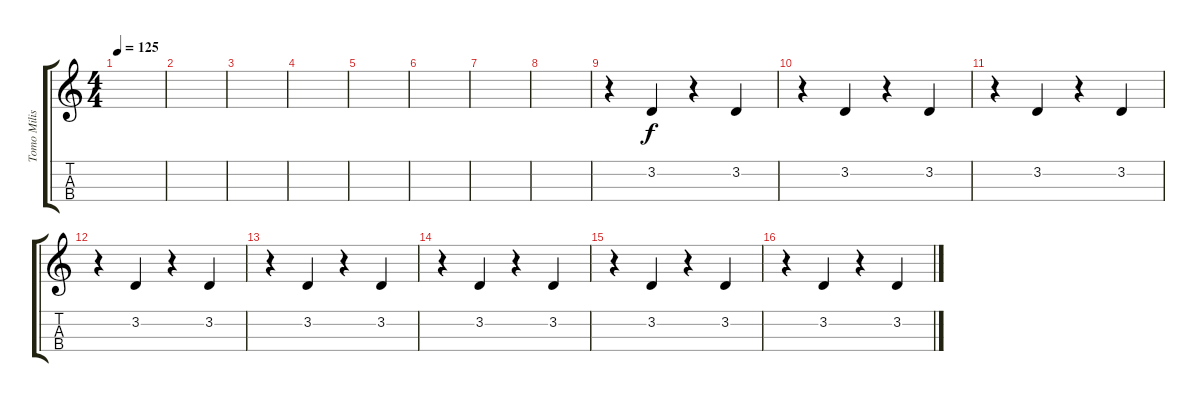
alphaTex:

\track ("Tomo Milisevic" "Tomo Milis") {instrument woodblock}
\staff {score tabs}
\tuning (E4 B3 G3 D3) {hide}
\ts (4 4)
\tempo 125
\clef g2
\ks c
|
|
|
|
|
|
|
|
r.4 3.2.4 r.4 3.2.4 |
r.4 3.2.4 r.4 3.2.4 |
r.4 3.2.4 r.4 3.2.4 |
r.4 3.2.4 r.4 3.2.4 |
r.4 3.2.4 r.4 3.2.4 |
r.4 3.2.4 r.4 3.2.4 |
r.4 3.2.4 r.4 3.2.4 |
r.4 3.2.4 r.4 3.2.4
